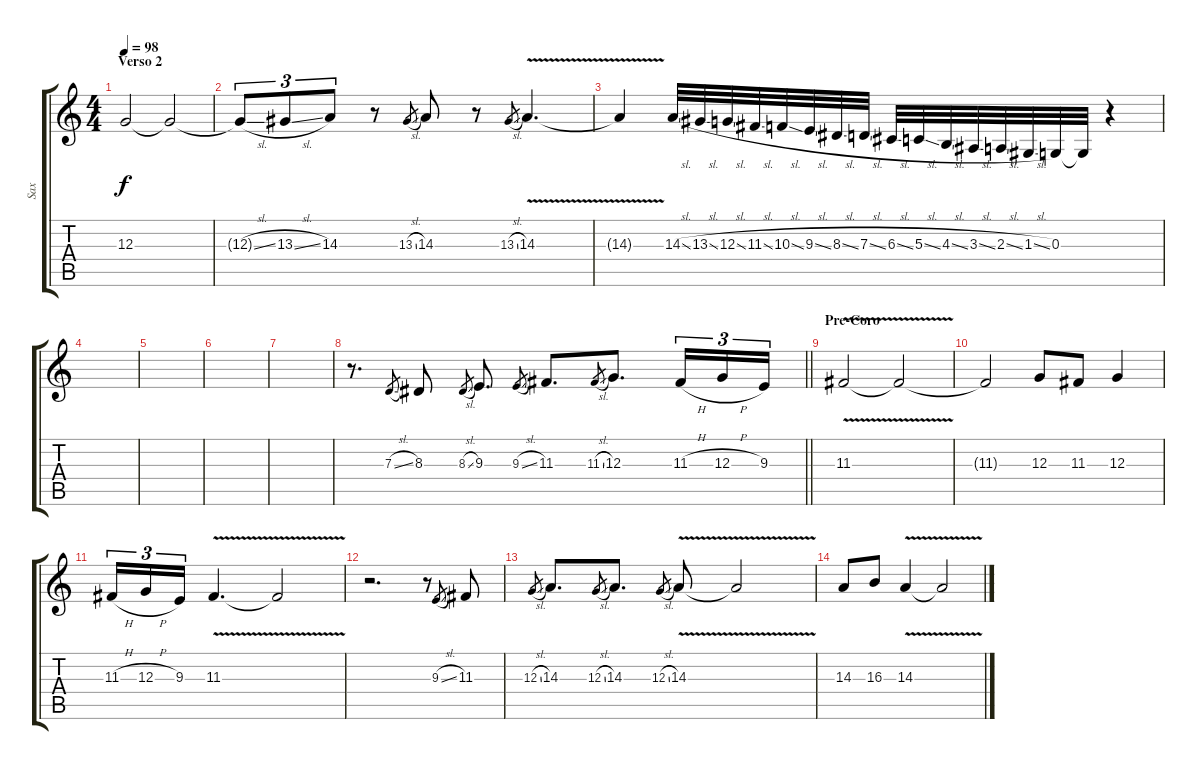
\track ("Sax" "Sax") {instrument altosax}
\staff {score tabs}
\tuning (E4 B3 G3 D3 A2 E2) {hide}
\ts (4 4)
\section ("" "Verso 2")
\tempo 98
\clef g2
\ks c
12.3{t}.2{dy f} 12.3{t}.2{volume 10} |
12.3{sl t}.8{tu (3 2)} 13.3{sl}.8{tu (3 2)} 14.3.8{tu (3 2)} r.8 13.3{sl}.8{gr} 14.3.8 r.8 13.3{sl}.8{gr} 14.3{v}.4{d} |
14.3{t}.4{volume 0} 14.3{sl}.32 13.3{sl}.32 12.3{sl}.32 11.3{sl}.32 10.3{sl}.32 9.3{sl}.32 8.3{sl}.32 7.3{sl}.32 6.3{sl}.32 5.3{sl}.32 4.3{sl}.32 3.3{sl}.32 2.3{sl}.32 1.3{sl}.32 0.3.32 0.3{t}.32 r.4 |
|
|
|
|
\barLineRight lightlight
r.8{d volume 13} 7.3{sl}.8{gr} 8.3.8 8.3{sl}.8{gr} 9.3.8{d} 9.3{sl}.8{gr} 11.3.8{d} 11.3{sl}.8{gr} 12.3.8{d} 11.3{h}.16{tu (3 2)} 12.3{h}.16{tu (3 2)} 9.3.16{tu (3 2)} |
\section ("" "Pre-Coro")
11.3{v}.2 11.3{t}.2{volume 7} |
11.3{t}.2 12.3.8 11.3.8 12.3.4 |
11.3{h}.16{tu (3 2)} 12.3{h}.16{tu (3 2)} 9.3.16{tu (3 2)} 11.3{v}.4{d} 11.3{t}.2{volume 0} |
r.2{d} r.8{volume 13} 9.3{sl}.8{gr} 11.3.8 |
12.3{sl}.8{gr} 14.3.8{d} 12.3{sl}.8{gr} 14.3.8{d} 12.3{sl}.8{gr} 14.3{v}.8 14.3{t}.2{volume 9} |
14.3.8{volume 13} 16.3.8 14.3{v}.4 14.3{t}.2{volume 9}
